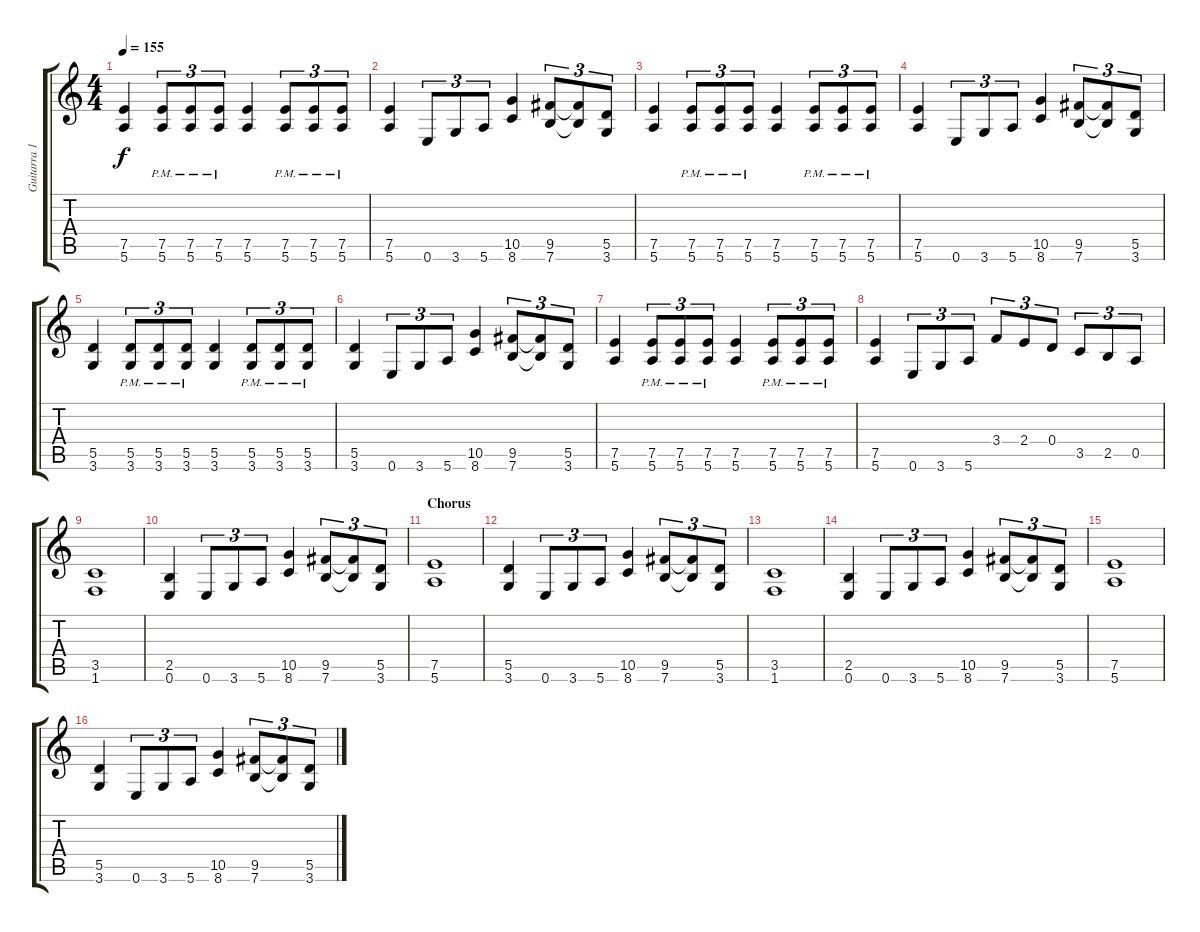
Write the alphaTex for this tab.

\track ("Guitarra 1" "Guitarra 1") {instrument overdrivenguitar}
\staff {score tabs}
\tuning (E4 B3 G3 D3 A2 E2) {hide}
\ts (4 4)
\tempo 155
\clef g2
\ks c
(7.5 5.6).4{dy f} (7.5{pm} 5.6{pm}).8{tu (3 2)} (7.5{pm} 5.6{pm}).8{tu (3 2)} (7.5{pm} 5.6{pm}).8{tu (3 2)} (7.5 5.6).4 (7.5{pm} 5.6{pm}).8{tu (3 2)} (7.5{pm} 5.6{pm}).8{tu (3 2)} (7.5{pm} 5.6{pm}).8{tu (3 2)} |
(7.5 5.6).4 0.6.8{tu (3 2)} 3.6.8{tu (3 2)} 5.6.8{tu (3 2)} (10.5 8.6).4 (9.5 7.6).8{tu (3 2)} (9.5{t} 7.6{t}).8{tu (3 2)} (5.5 3.6).8{tu (3 2)} |
(7.5 5.6).4 (7.5{pm} 5.6{pm}).8{tu (3 2)} (7.5{pm} 5.6{pm}).8{tu (3 2)} (7.5{pm} 5.6{pm}).8{tu (3 2)} (7.5 5.6).4 (7.5{pm} 5.6{pm}).8{tu (3 2)} (7.5{pm} 5.6{pm}).8{tu (3 2)} (7.5{pm} 5.6{pm}).8{tu (3 2)} |
(7.5 5.6).4 0.6.8{tu (3 2)} 3.6.8{tu (3 2)} 5.6.8{tu (3 2)} (10.5 8.6).4 (9.5 7.6).8{tu (3 2)} (9.5{t} 7.6{t}).8{tu (3 2)} (5.5 3.6).8{tu (3 2)} |
(5.5 3.6).4 (5.5{pm} 3.6{pm}).8{tu (3 2)} (5.5{pm} 3.6{pm}).8{tu (3 2)} (5.5{pm} 3.6{pm}).8{tu (3 2)} (5.5 3.6).4 (5.5{pm} 3.6{pm}).8{tu (3 2)} (5.5{pm} 3.6{pm}).8{tu (3 2)} (5.5{pm} 3.6{pm}).8{tu (3 2)} |
(5.5 3.6).4 0.6.8{tu (3 2)} 3.6.8{tu (3 2)} 5.6.8{tu (3 2)} (10.5 8.6).4 (9.5 7.6).8{tu (3 2)} (9.5{t} 7.6{t}).8{tu (3 2)} (5.5 3.6).8{tu (3 2)} |
(7.5 5.6).4 (7.5{pm} 5.6{pm}).8{tu (3 2)} (7.5{pm} 5.6{pm}).8{tu (3 2)} (7.5{pm} 5.6{pm}).8{tu (3 2)} (7.5 5.6).4 (7.5{pm} 5.6{pm}).8{tu (3 2)} (7.5{pm} 5.6{pm}).8{tu (3 2)} (7.5{pm} 5.6{pm}).8{tu (3 2)} |
(7.5 5.6).4 0.6.8{tu (3 2)} 3.6.8{tu (3 2)} 5.6.8{tu (3 2)} 3.4.8{tu (3 2)} 2.4.8{tu (3 2)} 0.4.8{tu (3 2)} 3.5.8{tu (3 2)} 2.5.8{tu (3 2)} 0.5.8{tu (3 2)} |
(3.5 1.6).1 |
(2.5 0.6).4 0.6.8{tu (3 2)} 3.6.8{tu (3 2)} 5.6.8{tu (3 2)} (10.5 8.6).4 (9.5 7.6).8{tu (3 2)} (9.5{t} 7.6{t}).8{tu (3 2)} (5.5 3.6).8{tu (3 2)} |
\section ("" "Chorus")
(7.5 5.6).1 |
(5.5 3.6).4 0.6.8{tu (3 2)} 3.6.8{tu (3 2)} 5.6.8{tu (3 2)} (10.5 8.6).4 (9.5 7.6).8{tu (3 2)} (9.5{t} 7.6{t}).8{tu (3 2)} (5.5 3.6).8{tu (3 2)} |
(3.5 1.6).1 |
(2.5 0.6).4 0.6.8{tu (3 2)} 3.6.8{tu (3 2)} 5.6.8{tu (3 2)} (10.5 8.6).4 (9.5 7.6).8{tu (3 2)} (9.5{t} 7.6{t}).8{tu (3 2)} (5.5 3.6).8{tu (3 2)} |
(7.5 5.6).1 |
(5.5 3.6).4 0.6.8{tu (3 2)} 3.6.8{tu (3 2)} 5.6.8{tu (3 2)} (10.5 8.6).4 (9.5 7.6).8{tu (3 2)} (9.5{t} 7.6{t}).8{tu (3 2)} (5.5 3.6).8{tu (3 2)}
